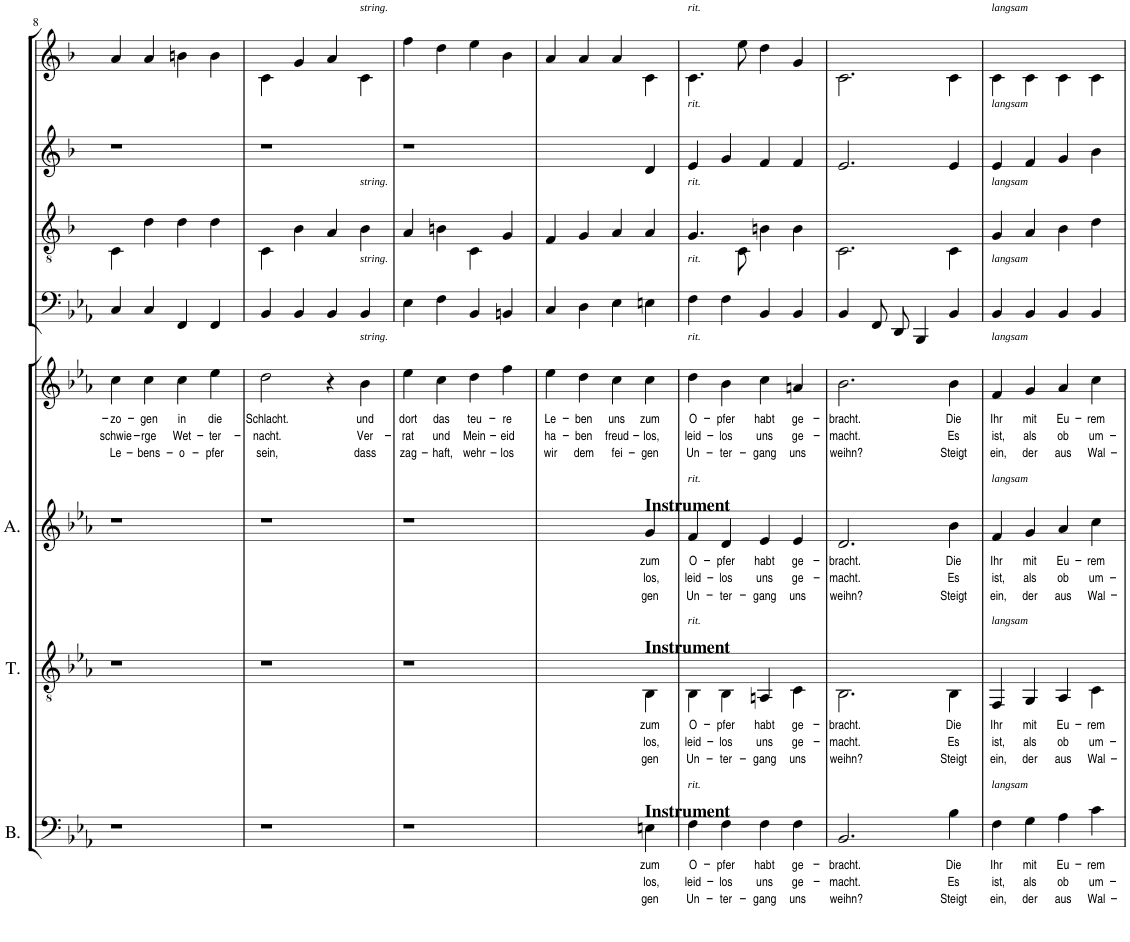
**kern	**text	**text	**text	**kern	**text	**text	**text	**kern	**text	**text	**text	**kern	**text	**text	**text	**kern	**kern	**kern	**kern
*part8	*part8	*part8	*part8	*part7	*part7	*part7	*part7	*part6	*part6	*part6	*part6	*part5	*part5	*part5	*part5	*part4	*part3	*part2	*part1
*staff8	*staff8	*staff8	*staff8	*staff7	*staff7	*staff7	*staff7	*staff6	*staff6	*staff6	*staff6	*staff5	*staff5	*staff5	*staff5	*staff4	*staff3	*staff2	*staff1
*I"Bass	*	*	*	*I"Tenor	*	*	*	*I"Alt	*	*	*	*I"Sopran	*	*	*	*I"Posaune	*I"Althorn	*I"Flügelhorn in B	*I"Trompete
*I'B.	*	*	*	*I'T.	*	*	*	*I'A.	*	*	*	*I'S.	*	*	*	*I'Pos.	*I'Alh.	*I'Flh.	*I'Tr.
!!LO:PB:g=z
*clefF4	*	*	*	*clefGv2	*	*	*	*clefG2	*	*	*	*clefG2	*	*	*	*clefF4	*clefGv2	*clefG2	*clefG2
*	*	*	*	*Trd7c12	*	*	*	*	*	*	*	*	*	*	*	*	*Trd1c2	*Trd1c2	*Trd1c2
*k[b-e-a-]	*	*	*	*k[b-e-a-]	*	*	*	*k[b-e-a-]	*	*	*	*k[b-e-a-]	*	*	*	*k[b-e-a-]	*k[b-]	*k[b-]	*k[b-]
*E-:	*	*	*	*E-:	*	*	*	*E-:	*	*	*	*E-:	*	*	*	*E-:	*F:	*F:	*F:
*M4/4	*	*	*	*M4/4	*	*	*	*M4/4	*	*	*	*M4/4	*	*	*	*M4/4	*M4/4	*M4/4	*M4/4
*met(c)	*	*	*	*met(c)	*	*	*	*met(c)	*	*	*	*met(c)	*	*	*	*met(c)	*met(c)	*met(c)	*met(c)
=8	=8	=8	=8	=8	=8	=8	=8	=8	=8	=8	=8	=8	=8	=8	=8	=8	=8	=8	=8
!	!	!	!	!	!	!	!	!	!	!	!	!	!LO:LY:b	!LO:LY:b	!LO:LY:b	!	!	!	!
1r	.	.	.	1r	.	.	.	1r	.	.	.	4cc\	-zo-	schwie-	Le-	4C/	4C\	1r	4a/
!	!	!	!	!	!	!	!	!	!	!	!	!	!LO:LY:b	!LO:LY:b	!LO:LY:b	!	!	!	!
.	.	.	.	.	.	.	.	.	.	.	.	4cc\	-gen	-rge	-bens-	4C/	4d\	.	4a/
!	!	!	!	!	!	!	!	!	!	!	!	!	!LO:LY:b	!LO:LY:b	!LO:LY:b	!	!	!	!
.	.	.	.	.	.	.	.	.	.	.	.	4cc\	in	Wet-	-o-	4FF/	4d\	.	4bn\
!	!	!	!	!	!	!	!	!	!	!	!	!	!LO:LY:b	!LO:LY:b	!LO:LY:b	!	!	!	!
.	.	.	.	.	.	.	.	.	.	.	.	4ee-\	die	-ter-	-pfer	4FF/	4d\	.	4b\
=9	=9	=9	=9	=9	=9	=9	=9	=9	=9	=9	=9	=9	=9	=9	=9	=9	=9	=9	=9
!	!	!	!	!	!	!	!	!	!	!	!	!	!LO:LY:b	!LO:LY:b	!LO:LY:b	!	!	!	!
1r	.	.	.	1r	.	.	.	1r	.	.	.	2dd\	Schlacht.	-nacht.	sein,	4BB-/	4C\	1r	4c\
.	.	.	.	.	.	.	.	.	.	.	.	.	.	.	.	4BB-/	4B-\	.	4g/
.	.	.	.	.	.	.	.	.	.	.	.	4r	.	.	.	4BB-/	4A/	.	4a/
!	!	!	!	!	!	!	!	!	!	!	!	!	!	!	!	!	!	!	!LO:TX:a:i:t=string.
!	!	!	!	!	!	!	!	!	!	!	!	!	!	!	!	!	!LO:TX:a:i:t=string.	!	!
!	!	!	!	!	!	!	!	!	!	!	!	!	!	!	!	!LO:TX:a:i:t=string.	!	!	!
!	!	!	!	!	!	!	!	!	!	!	!	!LO:TX:a:i:t=string.	!	!	!	!	!	!	!
!	!	!	!	!	!	!	!	!	!	!	!	!	!LO:LY:b	!LO:LY:b	!LO:LY:b	!	!	!	!
.	.	.	.	.	.	.	.	.	.	.	.	4b-\	und	Ver-	dass	4BB-/	4B-\	.	4c\
=10	=10	=10	=10	=10	=10	=10	=10	=10	=10	=10	=10	=10	=10	=10	=10	=10	=10	=10	=10
!	!	!	!	!	!	!	!	!	!	!	!	!	!LO:LY:b	!LO:LY:b	!LO:LY:b	!	!	!	!
1r	.	.	.	1r	.	.	.	1r	.	.	.	4ee-\	dort	-rat	zag-	4E-\	4A/	1r	4ff\
!	!	!	!	!	!	!	!	!	!	!	!	!	!LO:LY:b	!LO:LY:b	!LO:LY:b	!	!	!	!
.	.	.	.	.	.	.	.	.	.	.	.	4cc\	das	und	-haft,	4F\	4Bn\	.	4dd\
!	!	!	!	!	!	!	!	!	!	!	!	!	!LO:LY:b	!LO:LY:b	!LO:LY:b	!	!	!	!
.	.	.	.	.	.	.	.	.	.	.	.	4dd\	teu-	Mein-	wehr-	4BB-/	4C\	.	4ee\
!	!	!	!	!	!	!	!	!	!	!	!	!	!LO:LY:b	!LO:LY:b	!LO:LY:b	!	!	!	!
.	.	.	.	.	.	.	.	.	.	.	.	4ff\	-re	-eid	-los	4BBn/	4G/	.	4b-\
=11	=11	=11	=11	=11	=11	=11	=11	=11	=11	=11	=11	=11	=11	=11	=11	=11	=11	=11	=11
!	!	!	!	!	!	!	!	!	!	!	!	!	!LO:LY:b	!LO:LY:b	!LO:LY:b	!	!	!	!
2.ryy	.	.	.	2.ryy	.	.	.	2.ryy	.	.	.	4ee-\	Le-	ha-	wir	4C/	4F/	2.ryy	4a/
!	!	!	!	!	!	!	!	!	!	!	!	!	!LO:LY:b	!LO:LY:b	!LO:LY:b	!	!	!	!
.	.	.	.	.	.	.	.	.	.	.	.	4dd\	-ben	-ben	dem	4D\	4G/	.	4a/
!	!	!	!	!	!	!	!	!	!	!	!	!	!LO:LY:b	!LO:LY:b	!LO:LY:b	!	!	!	!
.	.	.	.	.	.	.	.	.	.	.	.	4cc\	uns	freud-	fei-	4E-\	4A/	.	4a/
!	!	!	!	!	!	!	!	!LO:TX:a:B:t=Instrument	!	!	!	!	!	!	!	!	!	!	!
!	!	!	!	!LO:TX:a:B:t=Instrument	!	!	!	!	!	!	!	!	!	!	!	!	!	!	!
!LO:TX:a:B:t=Instrument	!	!	!	!	!	!	!	!	!	!	!	!	!	!	!	!	!	!	!
!	!LO:LY:b	!LO:LY:b	!LO:LY:b	!	!LO:LY:b	!LO:LY:b	!LO:LY:b	!	!LO:LY:b	!LO:LY:b	!LO:LY:b	!	!LO:LY:b	!LO:LY:b	!LO:LY:b	!	!	!	!
4En\	zum	los,	gen	4BB-\	zum	los,	gen	4g/	zum	los,	gen	4cc\	zum	-los,	-gen	4En\	4A/	4d/	4c\
=12	=12	=12	=12	=12	=12	=12	=12	=12	=12	=12	=12	=12	=12	=12	=12	=12	=12	=12	=12
!	!	!	!	!	!	!	!	!	!	!	!	!	!	!	!	!	!	!	!LO:TX:a:i:t=rit.
!	!	!	!	!	!	!	!	!	!	!	!	!	!	!	!	!	!	!LO:TX:a:i:t=rit.	!
!	!	!	!	!	!	!	!	!	!	!	!	!	!	!	!	!	!LO:TX:a:i:t=rit.	!	!
!	!	!	!	!	!	!	!	!	!	!	!	!	!	!	!	!LO:TX:a:i:t=rit.	!	!	!
!	!	!	!	!	!	!	!	!	!	!	!	!LO:TX:a:i:t=rit.	!	!	!	!	!	!	!
!	!	!	!	!	!	!	!	!LO:TX:a:i:t=rit.	!	!	!	!	!	!	!	!	!	!	!
!	!	!	!	!LO:TX:a:i:t=rit.	!	!	!	!	!	!	!	!	!	!	!	!	!	!	!
!LO:TX:a:i:t=rit.	!	!	!	!	!	!	!	!	!	!	!	!	!	!	!	!	!	!	!
!	!LO:LY:b	!LO:LY:b	!LO:LY:b	!	!LO:LY:b	!LO:LY:b	!LO:LY:b	!	!LO:LY:b	!LO:LY:b	!LO:LY:b	!	!LO:LY:b	!LO:LY:b	!LO:LY:b	!	!	!	!
4F\	O-	leid-	Un-	4BB-\	O-	leid-	Un-	4f/	O-	leid-	Un-	4dd\	O-	leid-	Un-	4F\	4.G/	4e/	4.c\
!	!LO:LY:b	!LO:LY:b	!LO:LY:b	!	!LO:LY:b	!LO:LY:b	!LO:LY:b	!	!LO:LY:b	!LO:LY:b	!LO:LY:b	!	!LO:LY:b	!LO:LY:b	!LO:LY:b	!	!	!	!
4F\	-pfer	-los	-ter-	4BB-\	-pfer	-los	-ter-	4d/	-pfer	-los	-ter-	4b-\	-pfer	-los	-ter-	4F\	.	4g/	.
.	.	.	.	.	.	.	.	.	.	.	.	.	.	.	.	.	8C\	.	8ee\
!	!LO:LY:b	!LO:LY:b	!LO:LY:b	!	!LO:LY:b	!LO:LY:b	!LO:LY:b	!	!LO:LY:b	!LO:LY:b	!LO:LY:b	!	!LO:LY:b	!LO:LY:b	!LO:LY:b	!	!	!	!
4F\	habt	uns	-gang	4AAn/	habt	uns	-gang	4e-/	habt	uns	-gang	4cc\	habt	uns	-gang	4BB-/	4Bn\	4f/	4dd\
!	!LO:LY:b	!LO:LY:b	!LO:LY:b	!	!LO:LY:b	!LO:LY:b	!LO:LY:b	!	!LO:LY:b	!LO:LY:b	!LO:LY:b	!	!LO:LY:b	!LO:LY:b	!LO:LY:b	!	!	!	!
4F\	ge-	ge-	uns	4C\	ge-	ge-	uns	4e-/	ge-	ge-	uns	4an/	ge-	ge-	uns	4BB-/	4B\	4f/	4g/
=13	=13	=13	=13	=13	=13	=13	=13	=13	=13	=13	=13	=13	=13	=13	=13	=13	=13	=13	=13
!	!LO:LY:b	!LO:LY:b	!LO:LY:b	!	!LO:LY:b	!LO:LY:b	!LO:LY:b	!	!LO:LY:b	!LO:LY:b	!LO:LY:b	!	!LO:LY:b	!LO:LY:b	!LO:LY:b	!	!	!	!
2.BB-/	-bracht.	-macht.	weihn?	2.BB-\	-bracht.	-macht.	weihn?	2.d/	-bracht.	-macht.	weihn?	2.b-\	-bracht.	-macht.	weihn?	4BB-/	2.C\	2.e/	2.c\
.	.	.	.	.	.	.	.	.	.	.	.	.	.	.	.	8FF/L	.	.	.
.	.	.	.	.	.	.	.	.	.	.	.	.	.	.	.	8DD/J	.	.	.
.	.	.	.	.	.	.	.	.	.	.	.	.	.	.	.	4BBB-/	.	.	.
!	!LO:LY:b	!LO:LY:b	!LO:LY:b	!	!LO:LY:b	!LO:LY:b	!LO:LY:b	!	!LO:LY:b	!LO:LY:b	!LO:LY:b	!	!LO:LY:b	!LO:LY:b	!LO:LY:b	!	!	!	!
4B-\	Die	Es	Steigt	4BB-\	Die	Es	Steigt	4b-\	Die	Es	Steigt	4b-\	Die	Es	Steigt	4BB-/	4C\	4e/	4c\
=14	=14	=14	=14	=14	=14	=14	=14	=14	=14	=14	=14	=14	=14	=14	=14	=14	=14	=14	=14
!	!	!	!	!	!	!	!	!	!	!	!	!	!	!	!	!	!	!	!LO:TX:a:i:t=langsam
!	!	!	!	!	!	!	!	!	!	!	!	!	!	!	!	!	!	!LO:TX:a:i:t=langsam	!
!	!	!	!	!	!	!	!	!	!	!	!	!	!	!	!	!	!LO:TX:a:i:t=langsam	!	!
!	!	!	!	!	!	!	!	!	!	!	!	!	!	!	!	!LO:TX:a:i:t=langsam	!	!	!
!	!	!	!	!	!	!	!	!	!	!	!	!LO:TX:a:i:t=langsam	!	!	!	!	!	!	!
!	!	!	!	!	!	!	!	!LO:TX:a:i:t=langsam	!	!	!	!	!	!	!	!	!	!	!
!	!	!	!	!LO:TX:a:i:t=langsam	!	!	!	!	!	!	!	!	!	!	!	!	!	!	!
!LO:TX:a:i:t=langsam	!	!	!	!	!	!	!	!	!	!	!	!	!	!	!	!	!	!	!
!	!LO:LY:b	!LO:LY:b	!LO:LY:b	!	!LO:LY:b	!LO:LY:b	!LO:LY:b	!	!LO:LY:b	!LO:LY:b	!LO:LY:b	!	!LO:LY:b	!LO:LY:b	!LO:LY:b	!	!	!	!
4F\	Ihr	ist,	ein,	4FF/	Ihr	ist,	ein,	4f/	Ihr	ist,	ein,	4f/	Ihr	ist,	ein,	4BB-/	4G/	4e/	4c\
!	!LO:LY:b	!LO:LY:b	!LO:LY:b	!	!LO:LY:b	!LO:LY:b	!LO:LY:b	!	!LO:LY:b	!LO:LY:b	!LO:LY:b	!	!LO:LY:b	!LO:LY:b	!LO:LY:b	!	!	!	!
4G\	mit	als	der	4GG/	mit	als	der	4g/	mit	als	der	4g/	mit	als	der	4BB-/	4A/	4f/	4c\
!	!LO:LY:b	!LO:LY:b	!LO:LY:b	!	!LO:LY:b	!LO:LY:b	!LO:LY:b	!	!LO:LY:b	!LO:LY:b	!LO:LY:b	!	!LO:LY:b	!LO:LY:b	!LO:LY:b	!	!	!	!
4A-\	Eu-	ob	aus	4AA-/	Eu-	ob	aus	4a-/	Eu-	ob	aus	4a-/	Eu-	ob	aus	4BB-/	4B-\	4g/	4c\
!	!LO:LY:b	!LO:LY:b	!LO:LY:b	!	!LO:LY:b	!LO:LY:b	!LO:LY:b	!	!LO:LY:b	!LO:LY:b	!LO:LY:b	!	!LO:LY:b	!LO:LY:b	!LO:LY:b	!	!	!	!
4c\	-rem	um-	Wal-	4C\	-rem	um-	Wal-	4cc\	-rem	um-	Wal-	4cc\	-rem	um-	Wal-	4BB-/	4d\	4b-\	4c\
=	=	=	=	=	=	=	=	=	=	=	=	=	=	=	=	=	=	=	=
*-	*-	*-	*-	*-	*-	*-	*-	*-	*-	*-	*-	*-	*-	*-	*-	*-	*-	*-	*-
